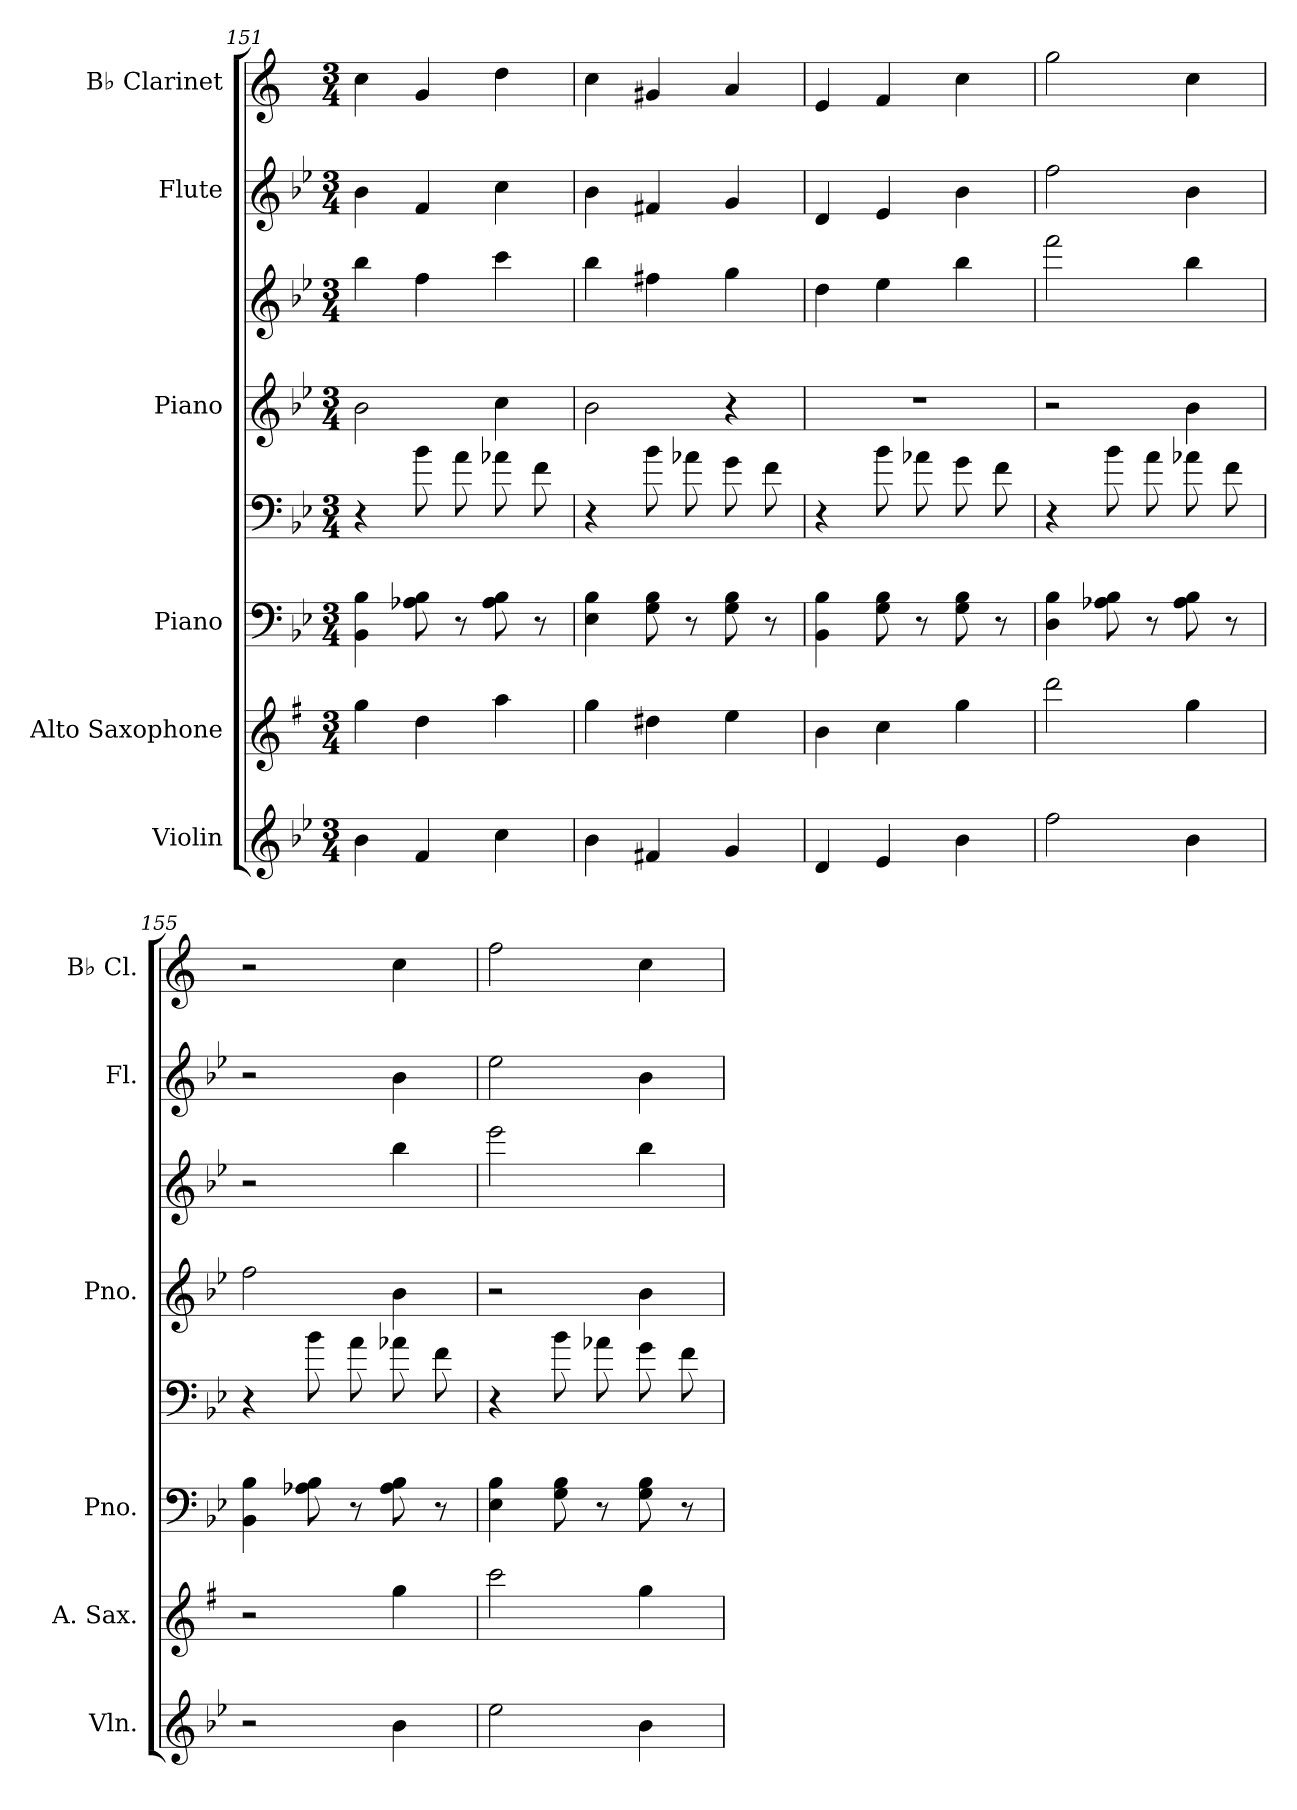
**kern	**kern	**kern	**kern	**kern	**kern	**kern	**kern
*part6	*part5	*part4	*part4	*part3	*part3	*part2	*part1
*staff8	*staff7	*staff6	*staff5	*staff4	*staff3	*staff2	*staff1
*I"Violin	*I"Alto Saxophone	*I"Piano	*	*I"Piano	*	*I"Flute	*I"B♭ Clarinet
*I'Vln.	*I'A. Sax.	*I'Pno.	*	*I'Pno.	*	*I'Fl.	*I'B♭ Cl.
*clefG2	*clefG2	*clefF4	*clefF4	*clefG2	*clefG2	*clefG2	*clefG2
*	*ITrd5c9	*	*	*	*	*	*ITrd1c2
*k[b-e-]	*k[b-e-]	*k[b-e-]	*k[b-e-]	*k[b-e-]	*k[b-e-]	*k[b-e-]	*k[b-e-]
*M3/4	*M3/4	*M3/4	*M3/4	*M3/4	*M3/4	*M3/4	*M3/4
=151	=151	=151	=151	=151	=151	=151	=151
4b-\	4b-\	4BB-\ 4B-\	4r	2b-\	4bb-\	4b-\	4b-\
4f/	4f\	8A-X\ 8B-\	8b-\	.	4ff\	4f/	4f/
.	.	8r	8a\	.	.	.	.
4cc\	4cc\	8A-\ 8B-\	8a-X\	4cc\	4ccc\	4cc\	4cc\
.	.	8r	8f\	.	.	.	.
=152	=152	=152	=152	=152	=152	=152	=152
4b-\	4b-\	4E-\ 4B-\	4r	2b-\	4bb-\	4b-\	4b-\
4f#X/	4f#X\	8G\ 8B-\	8b-\	.	4ff#X\	4f#X/	4f#X/
.	.	8r	8a-X\	.	.	.	.
4g/	4g\	8G\ 8B-\	8g\	4r	4gg\	4g/	4g/
.	.	8r	8f\	.	.	.	.
=153	=153	=153	=153	=153	=153	=153	=153
4d/	4d\	4BB-\ 4B-\	4r	2.r	4dd\	4d/	4d/
4e-/	4e-\	8G\ 8B-\	8b-\	.	4ee-\	4e-/	4e-/
.	.	8r	8a-X\	.	.	.	.
4b-\	4b-\	8G\ 8B-\	8g\	.	4bb-\	4b-\	4b-\
.	.	8r	8f\	.	.	.	.
=154	=154	=154	=154	=154	=154	=154	=154
2ff\	2ff\	4D\ 4B-\	4r	2r	2fff\	2ff\	2ff\
.	.	8A-X\ 8B-\	8b-\	.	.	.	.
.	.	8r	8a\	.	.	.	.
4b-\	4b-\	8A-\ 8B-\	8a-X\	4b-\	4bb-\	4b-\	4b-\
.	.	8r	8f\	.	.	.	.
=155	=155	=155	=155	=155	=155	=155	=155
2r	2r	4BB-\ 4B-\	4r	2ff\	2r	2r	2r
.	.	8A-X\ 8B-\	8b-\	.	.	.	.
.	.	8r	8a\	.	.	.	.
4b-\	4b-\	8A-\ 8B-\	8a-X\	4b-\	4bb-\	4b-\	4b-\
.	.	8r	8f\	.	.	.	.
=156	=156	=156	=156	=156	=156	=156	=156
2ee-\	2ee-\	4E-\ 4B-\	4r	2r	2eee-\	2ee-\	2ee-\
.	.	8G\ 8B-\	8b-\	.	.	.	.
.	.	8r	8a-X\	.	.	.	.
4b-\	4b-\	8G\ 8B-\	8g\	4b-\	4bb-\	4b-\	4b-\
.	.	8r	8f\	.	.	.	.
=	=	=	=	=	=	=	=
*-	*-	*-	*-	*-	*-	*-	*-
